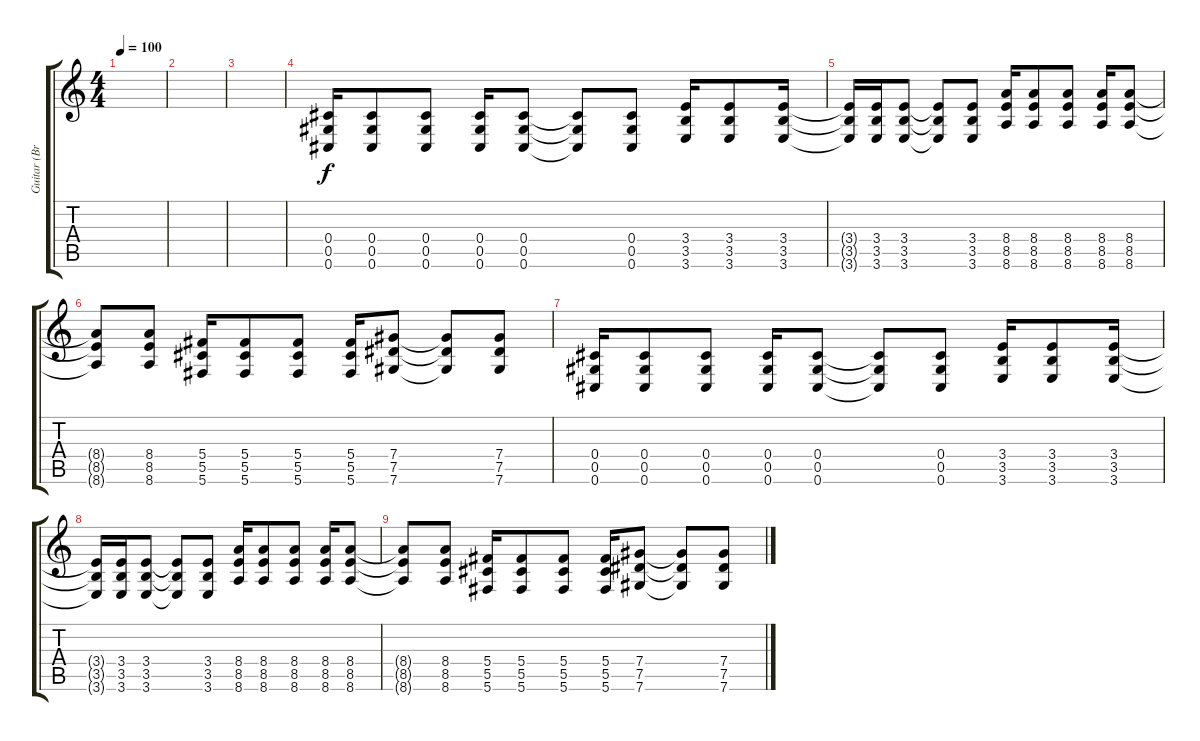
\track ("Guitar (Brad Delson)" "Guitar (Br") {instrument distortionguitar}
\staff {score tabs}
\tuning (Eb4 Bb3 Gb3 Db3 Ab2 Db2) {hide}
\ts (4 4)
\tempo 100
\clef g2
\ks c
|
|
|
(0.4 0.5 0.6).16{instrument distortionguitar} (0.4 0.5 0.6).8 (0.4 0.5 0.6).8 (0.4 0.5 0.6).16 (0.4 0.5 0.6).8 (0.4{t} 0.5{t} 0.6{t}).8 (0.4 0.5 0.6).8 (3.4 3.5 3.6).16 (3.4 3.5 3.6).8 (3.4 3.5 3.6).16 |
(3.4{t} 3.5{t} 3.6{t}).16 (3.4 3.5 3.6).16 (3.4 3.5 3.6).8 (3.4{t} 3.5{t} 3.6{t}).8 (3.4 3.5 3.6).8 (8.4 8.5 8.6).16 (8.4 8.5 8.6).8 (8.4 8.5 8.6).8 (8.4 8.5 8.6).16 (8.4 8.5 8.6).8 |
(8.4{t} 8.5{t} 8.6{t}).8 (8.4 8.5 8.6).8 (5.4 5.5 5.6).16 (5.4 5.5 5.6).8 (5.4 5.5 5.6).8 (5.4 5.5 5.6).16 (7.4 7.5 7.6).8 (7.4{t} 7.5{t} 7.6{t}).8 (7.4 7.5 7.6).8 |
(0.4 0.5 0.6).16 (0.4 0.5 0.6).8 (0.4 0.5 0.6).8 (0.4 0.5 0.6).16 (0.4 0.5 0.6).8 (0.4{t} 0.5{t} 0.6{t}).8 (0.4 0.5 0.6).8 (3.4 3.5 3.6).16 (3.4 3.5 3.6).8 (3.4 3.5 3.6).16 |
(3.4{t} 3.5{t} 3.6{t}).16 (3.4 3.5 3.6).16 (3.4 3.5 3.6).8 (3.4{t} 3.5{t} 3.6{t}).8 (3.4 3.5 3.6).8 (8.4 8.5 8.6).16 (8.4 8.5 8.6).8 (8.4 8.5 8.6).8 (8.4 8.5 8.6).16 (8.4 8.5 8.6).8 |
(8.4{t} 8.5{t} 8.6{t}).8 (8.4 8.5 8.6).8 (5.4 5.5 5.6).16 (5.4 5.5 5.6).8 (5.4 5.5 5.6).8 (5.4 5.5 5.6).16 (7.4 7.5 7.6).8 (7.4{t} 7.5{t} 7.6{t}).8 (7.4 7.5 7.6).8
